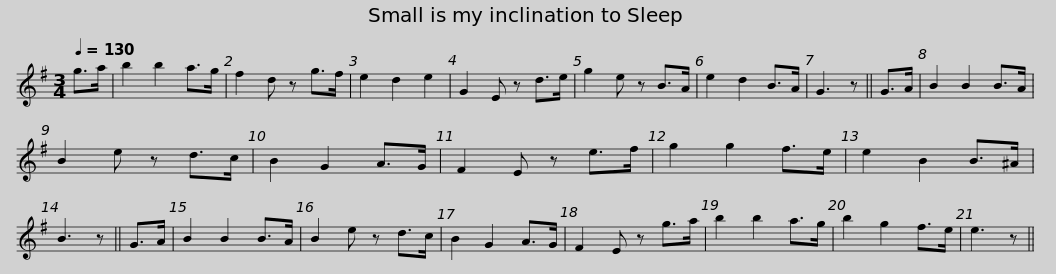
X:1
L:1/8
Q:1/4=130
M:3/4
I:linebreak $
K:Emin
V:1 treble
V:1
 g>a | b2 b2 a>g | f2 d z g>f | e2 d2 e2 | G2 E z d>e | %5
 g2 e z B>A | e2 d2 B>A | G3 z || G>A | B2 B2 B>A |$ %10
 B2 e z d>c | B2 G2 A>G | F2 E z e>f | g2 g2 f>e | e2 B2 B>^A | %15
 B3 z || G>A | B2 B2 B>A | B2 e z d>c |$ B2 G2 A>G | %20
 F2 E z g>a | b2 b2 a>g | b2 g2 f>e | e3 z || %24
